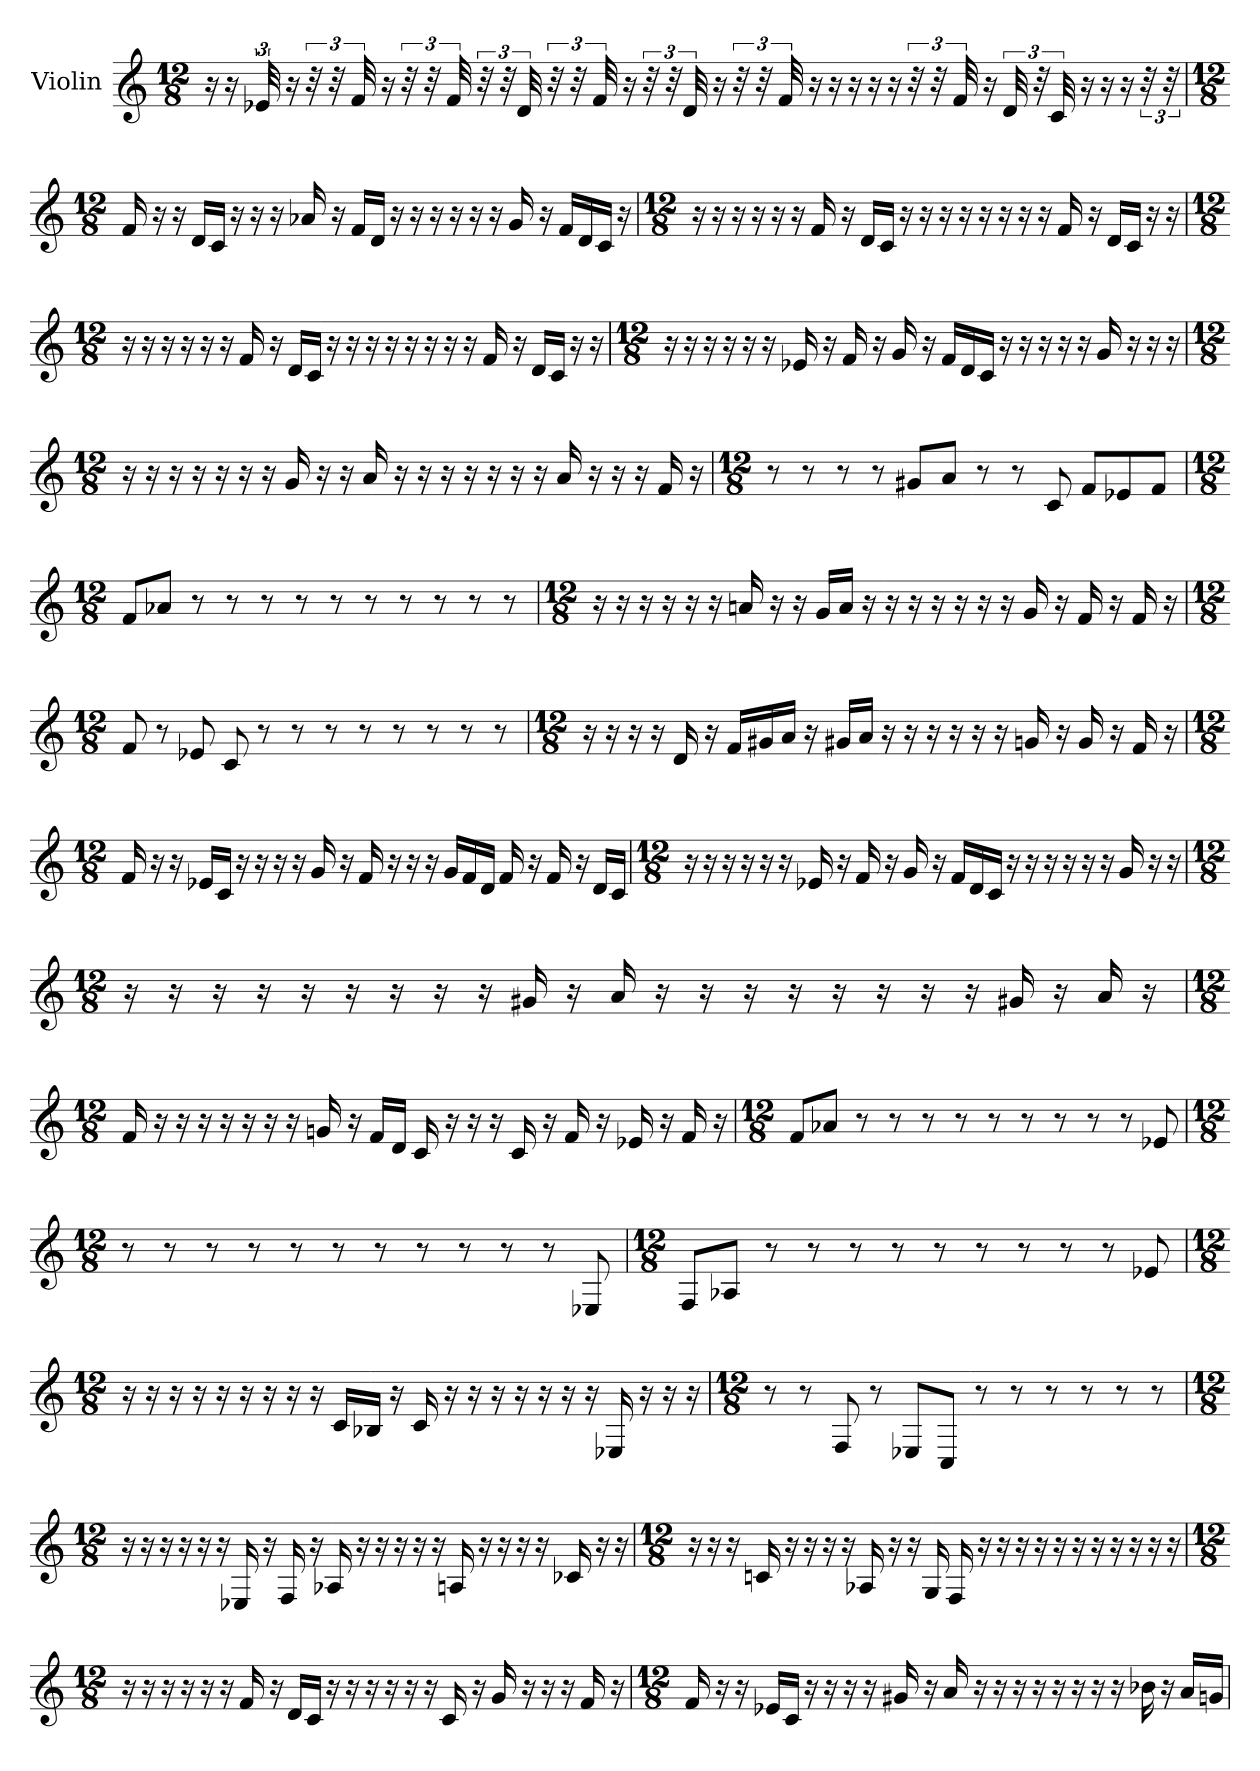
**kern
*part1
*staff1
*I"Violin
*I'Vln
*M12/8
=
16r
16r
48e-X
16r
48r
48r
48f
16r
48r
48r
48f
48r
48r
48d
48r
48r
48f
16r
48r
48r
48d
16r
48r
48r
48f
16r
16r
16r
16r
16r
48r
48r
48f
16r
48d
48r
48c
16r
16r
16r
48r
48r
=
*M12/8
16f
16r
16r
16dLL
16cJJ
16r
16r
16r
16a-X
16r
16fLL
16dJJ
16r
16r
16r
16r
16r
16r
16g
16r
16fLL
16d
16cJJ
16r
=
*M12/8
16r
16r
16r
16r
16r
16r
16f
16r
16dLL
16cJJ
16r
16r
16r
16r
16r
16r
16r
16r
16f
16r
16dLL
16cJJ
16r
16r
=
*M12/8
16r
16r
16r
16r
16r
16r
16f
16r
16dLL
16cJJ
16r
16r
16r
16r
16r
16r
16r
16r
16f
16r
16dLL
16cJJ
16r
16r
=
*M12/8
16r
16r
16r
16r
16r
16r
16e-X
16r
16f
16r
16g
16r
16fLL
16d
16cJJ
16r
16r
16r
16r
16r
16g
16r
16r
16r
=
*M12/8
16r
16r
16r
16r
16r
16r
16r
16g
16r
16r
16a
16r
16r
16r
16r
16r
16r
16r
16a
16r
16r
16r
16f
16r
=
*M12/8
8r
8r
8r
8r
8g#XL
8aJ
8r
8r
8c
8fL
8e-X
8fJ
=
*M12/8
8fL
8a-XJ
8r
8r
8r
8r
8r
8r
8r
8r
8r
8r
=
*M12/8
16r
16r
16r
16r
16r
16r
16an
16r
16r
16gLL
16aJJ
16r
16r
16r
16r
16r
16r
16r
16g
16r
16f
16r
16f
16r
=
*M12/8
8f
8r
8e-X
8c
8r
8r
8r
8r
8r
8r
8r
8r
=
*M12/8
16r
16r
16r
16r
16d
16r
16fLL
16g#X
16aJJ
16r
16g#XLL
16aJJ
16r
16r
16r
16r
16r
16r
16gn
16r
16g
16r
16f
16r
=
*M12/8
16f
16r
16r
16e-XLL
16cJJ
16r
16r
16r
16r
16g
16r
16f
16r
16r
16r
16gLL
16f
16dJJ
16f
16r
16f
16r
16dLL
16cJJ
=
*M12/8
16r
16r
16r
16r
16r
16r
16e-X
16r
16f
16r
16g
16r
16fLL
16d
16cJJ
16r
16r
16r
16r
16r
16r
16g
16r
16r
=
*M12/8
16r
16r
16r
16r
16r
16r
16r
16r
16r
16g#X
16r
16a
16r
16r
16r
16r
16r
16r
16r
16r
16g#X
16r
16a
16r
=
*M12/8
16f
16r
16r
16r
16r
16r
16r
16r
16gn
16r
16fLL
16dJJ
16c
16r
16r
16r
16c
16r
16f
16r
16e-X
16r
16f
16r
=
*M12/8
8fL
8a-XJ
8r
8r
8r
8r
8r
8r
8r
8r
8r
8e-X
=
*M12/8
8r
8r
8r
8r
8r
8r
8r
8r
8r
8r
8r
8E-X
=
*M12/8
8FL
8A-XJ
8r
8r
8r
8r
8r
8r
8r
8r
8r
8e-X
=
*M12/8
16r
16r
16r
16r
16r
16r
16r
16r
16r
16cLL
16B-XJJ
16r
16c
16r
16r
16r
16r
16r
16r
16r
16E-X
16r
16r
16r
=
*M12/8
8r
8r
8F
8r
8E-XL
8CJ
8r
8r
8r
8r
8r
8r
=
*M12/8
16r
16r
16r
16r
16r
16r
16E-X
16r
16F
16r
16A-X
16r
16r
16r
16r
16r
16An
16r
16r
16r
16r
16c-X
16r
16r
=
*M12/8
16r
16r
16r
16cn
16r
16r
16r
16r
16A-X
16r
16r
16G
16F
16r
16r
16r
16r
16r
16r
16r
16r
16r
16r
16r
=
*M12/8
16r
16r
16r
16r
16r
16r
16f
16r
16dLL
16cJJ
16r
16r
16r
16r
16r
16r
16c
16r
16g
16r
16r
16r
16f
16r
=
*M12/8
16f
16r
16r
16e-XLL
16cJJ
16r
16r
16r
16r
16g#X
16r
16a
16r
16r
16r
16r
16r
16r
16r
16r
16b-X
16r
16aLL
16gnJJ
=
*-
